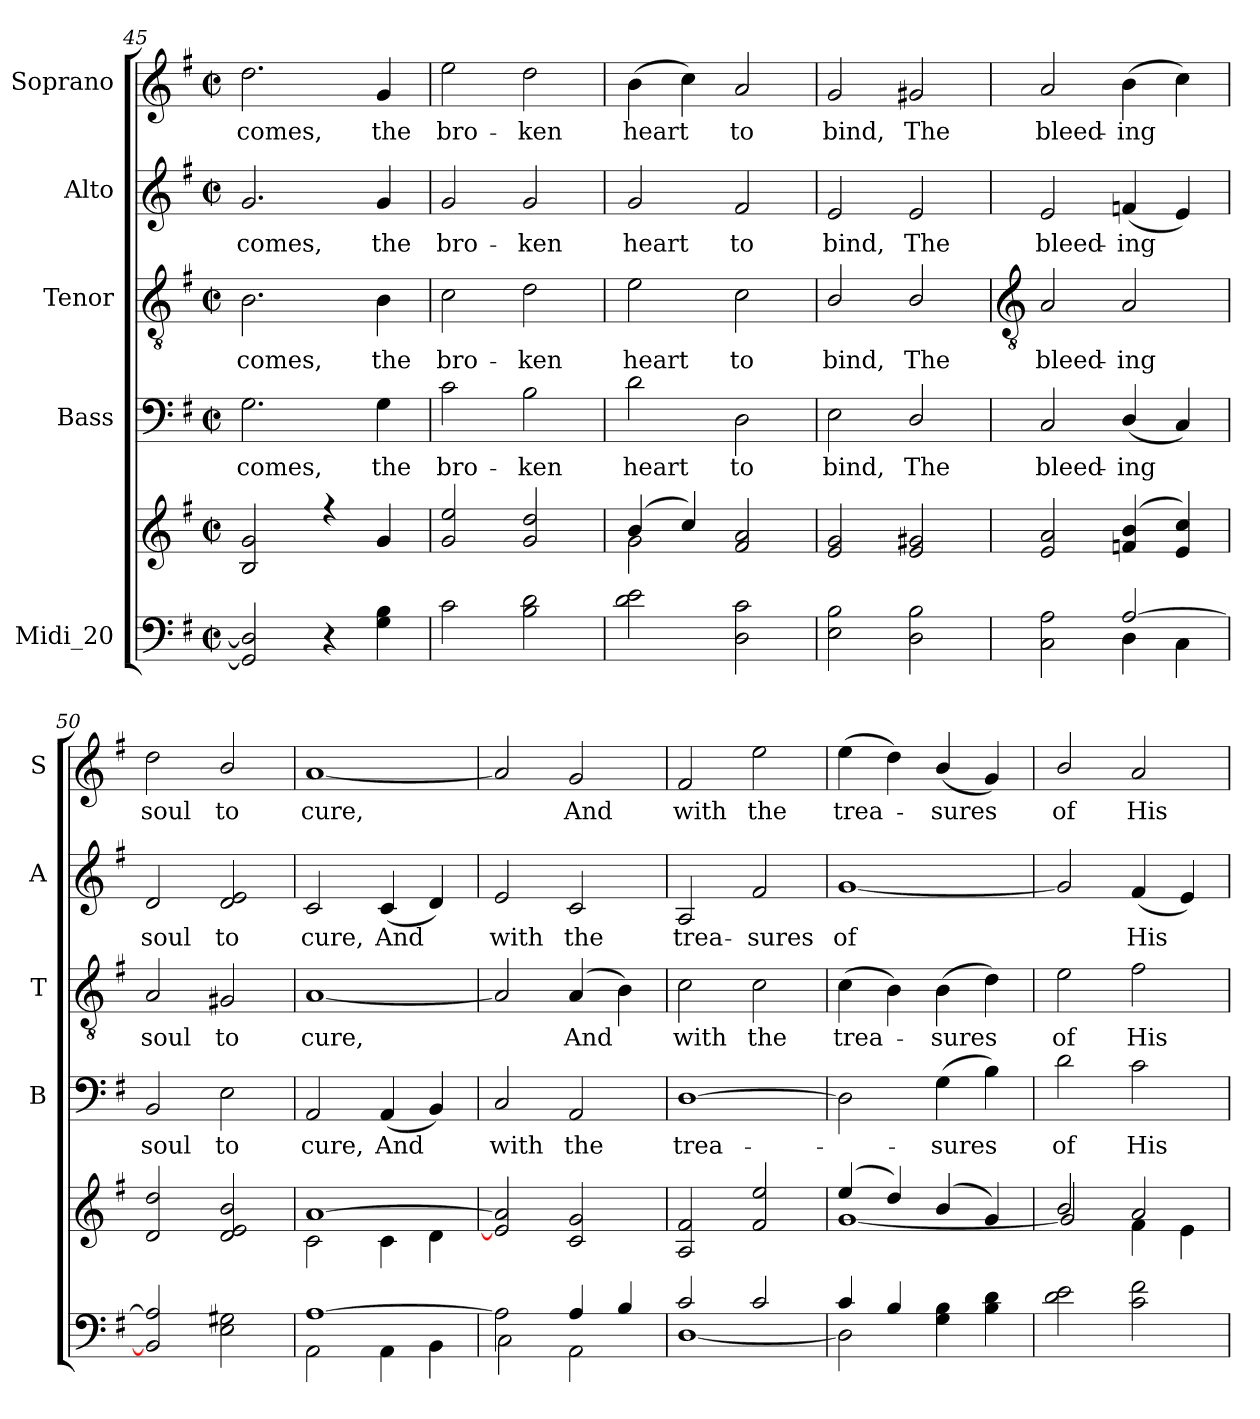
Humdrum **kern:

**kern	**kern	**kern	**text	**kern	**text	**kern	**text	**kern	**text
*part5	*part5	*part4	*part4	*part3	*part3	*part2	*part2	*part1	*part1
*staff6	*staff5	*staff4	*staff4	*staff3	*staff3	*staff2	*staff2	*staff1	*staff1
*I"Midi_20	*	*I"Bass	*	*I"Tenor	*	*I"Alto	*	*I"Soprano	*
*	*	*I'B	*	*I'T	*	*I'A	*	*I'S	*
*clefF4	*clefG2	*clefF4	*	*clefGv2	*	*clefG2	*	*clefG2	*
*k[f#]	*k[f#]	*k[f#]	*	*k[f#]	*	*k[f#]	*	*k[f#]	*
*G:	*G:	*G:	*	*G:	*	*G:	*	*G:	*
*M2/2	*M2/2	*M2/2	*	*M2/2	*	*M2/2	*	*M2/2	*
*met(c|)	*met(c|)	*met(c|)	*	*met(c|)	*	*met(c|)	*	*met(c|)	*
=45	=45	=45	=45	=45	=45	=45	=45	=45	=45
*^	*^	*	*	*	*	*	*	*	*
!	!	!	!	!	!LO:LY:b	!	!LO:LY:b	!	!LO:LY:b	!	!LO:LY:b
2GG/] 2D/]	2ryy	2B/ 2g/	1ryy	2.G	comes,	2.B	comes,	2.g	comes,	2.dd	comes,
4r	4ryy	4r	.	.	.	.	.	.	.	.	.
!	!	!	!	!	!LO:LY:b	!	!LO:LY:b	!	!LO:LY:b	!	!LO:LY:b
4ryy	4G\ 4B\	4g/	.	4G	the	4B	the	4g	the	4g	the
=46	=46	=46	=46	=46	=46	=46	=46	=46	=46	=46	=46
!	!	!	!	!	!LO:LY:b	!	!LO:LY:b	!	!LO:LY:b	!	!LO:LY:b
1ryy	2c\	2g/ 2ee/	2ryy	2c	bro-	2c	bro-	2g	bro-	2ee	bro-
!	!	!	!	!	!LO:LY:b	!	!LO:LY:b	!	!LO:LY:b	!	!LO:LY:b
.	2B\ 2d\	2g/ 2dd/	2ryy	2B	-ken	2d	-ken	2g	-ken	2dd	-ken
=47	=47	=47	=47	=47	=47	=47	=47	=47	=47	=47	=47
!	!	!	!	!	!LO:LY:b	!	!LO:LY:b	!	!LO:LY:b	!	!LO:LY:b
1ryy	2d\ 2e\	(>4b/	2g\	2d	heart	2e	heart	2g	heart	(>4b	heart
.	.	4cc/)	.	.	.	.	.	.	.	4cc)	.
!	!	!	!	!	!LO:LY:b	!	!LO:LY:b	!	!LO:LY:b	!	!LO:LY:b
.	2D\ 2c\	2f#/ 2a/	2ryy	2D	to	2c	to	2f#	to	2a	to
=48	=48	=48	=48	=48	=48	=48	=48	=48	=48	=48	=48
!	!	!	!	!	!LO:LY:b	!	!LO:LY:b	!	!LO:LY:b	!	!LO:LY:b
1ryy	2E\ 2B\	2e/ 2g/	1ryy	2E	bind,	2B/	bind,	2e	bind,	2g	bind,
!	!	!	!	!	!LO:LY:b	!	!LO:LY:b	!	!LO:LY:b	!	!LO:LY:b
.	2D\ 2B\	2e/ 2g#X/	.	2D/	The	2B/	The	2e	The	2g#X	The
!!LO:LB:g=z
=49	=49	=49	=49	=49	=49	=49	=49	=49	=49	=49	=49
*	*	*	*	*	*	*clefGv2	*	*	*	*	*
!	!	!	!	!	!LO:LY:b	!	!LO:LY:b	!	!LO:LY:b	!	!LO:LY:b
2ryy	2C\ 2A\	2e/ 2a/	1ryy	2C	bleed-	2A	bleed-	2e	bleed-	2a	bleed-
!	!	!	!	!	!LO:LY:b	!	!LO:LY:b	!	!LO:LY:b	!	!LO:LY:b
[2A/	4D\	(>4fn/ 4b/	.	(<4D/	-ing	2A	-ing	(<4fn	-ing	(>4b	-ing
.	4C\	4e/ 4cc/)	.	4C)	.	.	.	4e)	.	4cc)	.
=50	=50	=50	=50	=50	=50	=50	=50	=50	=50	=50	=50
!	!	!	!	!	!LO:LY:b	!	!LO:LY:b	!	!LO:LY:b	!	!LO:LY:b
2BB/] 2A/]	2ryy	2d/ 2dd/	1ryy	2BB	soul	2A	soul	2d	soul	2dd	soul
!	!	!	!	!	!LO:LY:b	!	!LO:LY:b	!	!LO:LY:b	!	!LO:LY:b
2ryy	2E\ 2G#X\	2d/ 2e/ 2b/	.	2E	to	2G#X	to	2d 2e	to	2b/	to
=51	=51	=51	=51	=51	=51	=51	=51	=51	=51	=51	=51
!	!	!	!	!	!LO:LY:b	!	!LO:LY:b	!	!LO:LY:b	!	!LO:LY:b
[1A/	2AA\	[1a/	2c\	2AA	cure,	[1A	cure,	2c	cure,	[1a	cure,
!	!	!	!	!	!LO:LY:b	!	!	!	!LO:LY:b	!	!
.	4AA\	.	4c\	(<4AA	And	.	.	(<4c	And	.	.
.	4BB\	.	4d\	4BB)	.	.	.	4d)	.	.	.
=52	=52	=52	=52	=52	=52	=52	=52	=52	=52	=52	=52
!	!	!	!	!	!LO:LY:b	!	!	!	!LO:LY:b	!	!
2A\]	2C\	2e/] 2a/]	1ryy	2C	with	2A]	.	2e	with	2a]	.
!	!	!	!	!	!LO:LY:b	!	!LO:LY:b	!	!LO:LY:b	!	!LO:LY:b
4A/	2AA\	2c/ 2g/	.	2AA	the	(<4A	And	2c	the	2g	And
4B/	.	.	.	.	.	4B)	.	.	.	.	.
=53	=53	=53	=53	=53	=53	=53	=53	=53	=53	=53	=53
!	!	!	!	!	!LO:LY:b	!	!LO:LY:b	!	!LO:LY:b	!	!LO:LY:b
2c/	[1D\	2A/ 2f#/	1ryy	[1D	trea-	2c	with	2A	trea-	2f#	with
!	!	!	!	!	!	!	!LO:LY:b	!	!LO:LY:b	!	!LO:LY:b
2c/	.	2f#/ 2ee/	.	.	.	2c	the	2f#	-sures	2ee	the
=54	=54	=54	=54	=54	=54	=54	=54	=54	=54	=54	=54
!	!	!	!	!	!	!	!LO:LY:b	!	!LO:LY:b	!	!LO:LY:b
4c/	2D\]	(>4ee/	[1g\	2D]	.	(>4c	trea-	[1g	of	(>4ee	trea-
4B/	.	4dd/)	.	.	.	4B)	.	.	.	4dd)	.
!	!	!	!	!	!LO:LY:b	!	!LO:LY:b	!	!	!	!LO:LY:b
2ryy	4G\ 4B\	(>4b/	.	(>4G	sures	(>4B	sures	.	.	(<4b/	sures
.	4B\ 4d\	4g/)	.	4B)	.	4d)	.	.	.	4g)	.
=55	=55	=55	=55	=55	=55	=55	=55	=55	=55	=55	=55
!	!	!	!	!	!LO:LY:b	!	!LO:LY:b	!	!	!	!LO:LY:b
1ryy	2d\ 2e\	2b/	2g/]	2d	of	2e	of	2g]	.	2b/	of
!	!	!	!	!	!LO:LY:b	!	!LO:LY:b	!	!LO:LY:b	!	!LO:LY:b
.	2c\ 2f#\	2a/	4f#\	2c	His	2f#	His	(<4f#	His	2a	His
.	.	.	4e\	.	.	.	.	4e)	.	.	.
*v	*v	*	*	*	*	*	*	*	*	*	*
*	*v	*v	*	*	*	*	*	*	*	*
=	=	=	=	=	=	=	=	=	=
*-	*-	*-	*-	*-	*-	*-	*-	*-	*-
